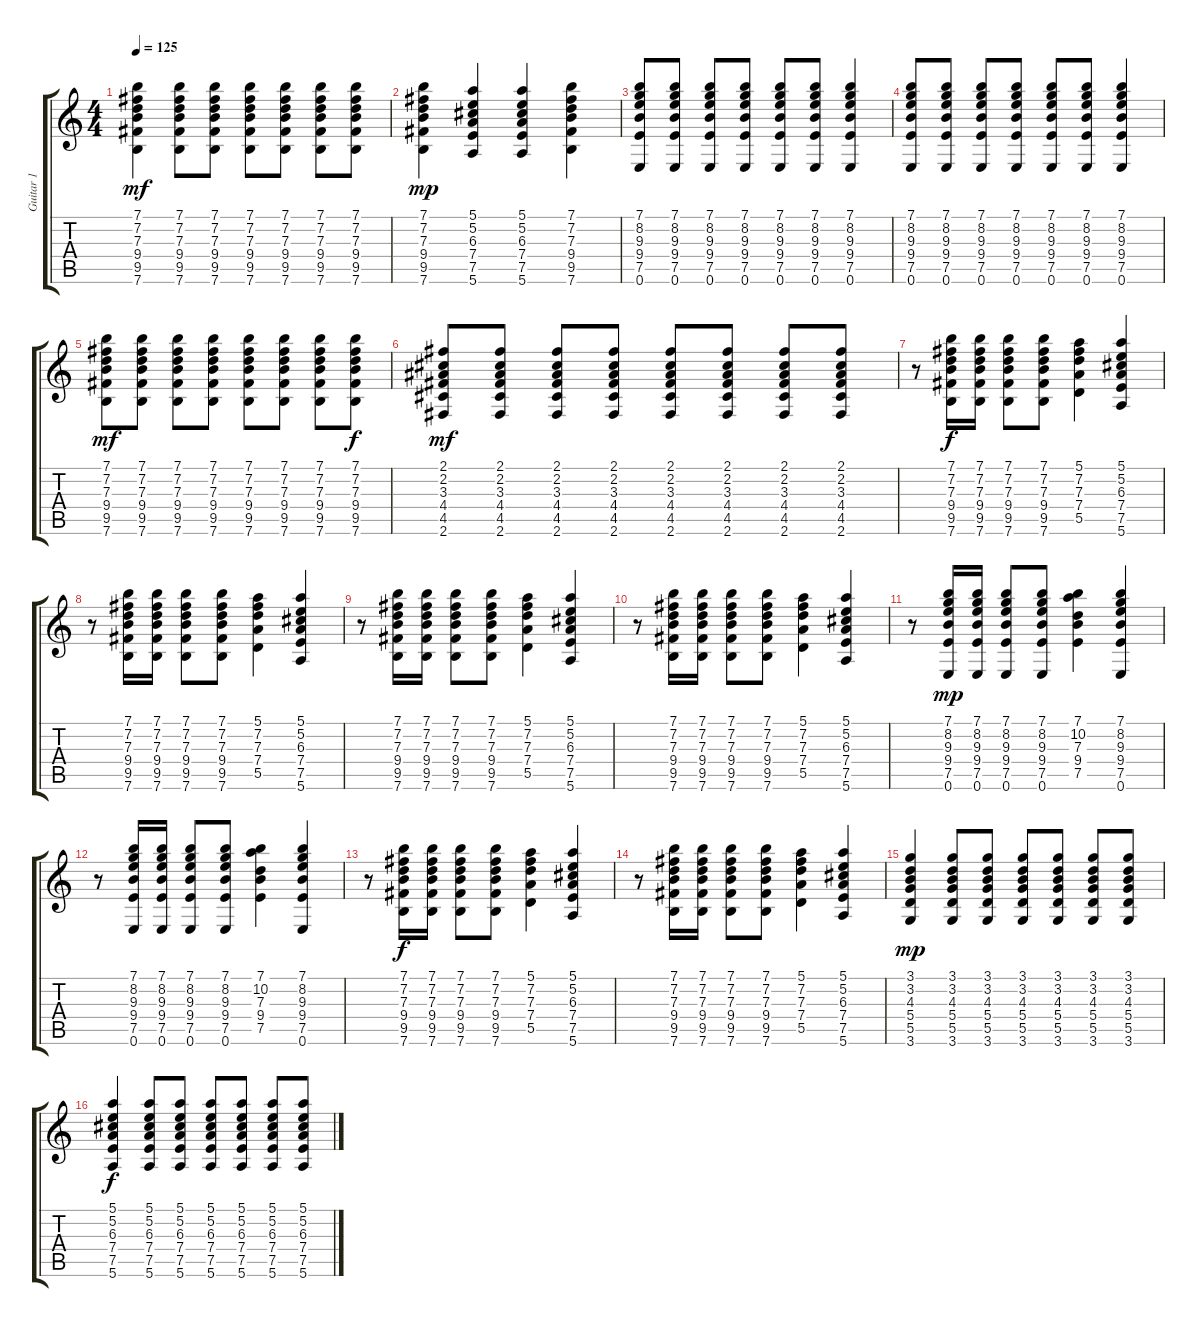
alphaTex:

\track ("Guitar 1" "Guitar 1") {instrument electricguitarclean}
\staff {score tabs}
\tuning (E4 B3 G3 D3 A2 E2) {hide}
\ts (4 4)
\tempo 125
\clef g2
\ks c
(7.1 7.2 7.3 9.4 9.5 7.6).4{dy mf} (7.1 7.2 7.3 9.4 9.5 7.6).8 (7.1 7.2 7.3 9.4 9.5 7.6).8 (7.1 7.2 7.3 9.4 9.5 7.6).8 (7.1 7.2 7.3 9.4 9.5 7.6).8 (7.1 7.2 7.3 9.4 9.5 7.6).8 (7.1 7.2 7.3 9.4 9.5 7.6).8 |
(7.1 7.2 7.3 9.4 9.5 7.6).4{dy mp} (5.1 5.2 6.3 7.4 7.5 5.6).4 (5.1 5.2 6.3 7.4 7.5 5.6).4 (7.1 7.2 7.3 9.4 9.5 7.6).4 |
(7.1 8.2 9.3 9.4 7.5 0.6).8 (7.1 8.2 9.3 9.4 7.5 0.6).8 (7.1 8.2 9.3 9.4 7.5 0.6).8 (7.1 8.2 9.3 9.4 7.5 0.6).8 (7.1 8.2 9.3 9.4 7.5 0.6).8 (7.1 8.2 9.3 9.4 7.5 0.6).8 (7.1 8.2 9.3 9.4 7.5 0.6).4 |
(7.1 8.2 9.3 9.4 7.5 0.6).8 (7.1 8.2 9.3 9.4 7.5 0.6).8 (7.1 8.2 9.3 9.4 7.5 0.6).8 (7.1 8.2 9.3 9.4 7.5 0.6).8 (7.1 8.2 9.3 9.4 7.5 0.6).8 (7.1 8.2 9.3 9.4 7.5 0.6).8 (7.1 8.2 9.3 9.4 7.5 0.6).4 |
(7.1 7.2 7.3 9.4 9.5 7.6).8{dy mf} (7.1 7.2 7.3 9.4 9.5 7.6).8 (7.1 7.2 7.3 9.4 9.5 7.6).8 (7.1 7.2 7.3 9.4 9.5 7.6).8 (7.1 7.2 7.3 9.4 9.5 7.6).8 (7.1 7.2 7.3 9.4 9.5 7.6).8 (7.1 7.2 7.3 9.4 9.5 7.6).8 (7.1 7.2 7.3 9.4 9.5 7.6).8{dy f} |
(2.1 2.2 3.3 4.4 4.5 2.6).8{dy mf} (2.1 2.2 3.3 4.4 4.5 2.6).8 (2.1 2.2 3.3 4.4 4.5 2.6).8 (2.1 2.2 3.3 4.4 4.5 2.6).8 (2.1 2.2 3.3 4.4 4.5 2.6).8 (2.1 2.2 3.3 4.4 4.5 2.6).8 (2.1 2.2 3.3 4.4 4.5 2.6).8 (2.1 2.2 3.3 4.4 4.5 2.6).8 |
r.8 (7.1 7.2 7.3 9.4 9.5 7.6).16{dy f} (7.1 7.2 7.3 9.4 9.5 7.6).16 (7.1 7.2 7.3 9.4 9.5 7.6).8 (7.1 7.2 7.3 9.4 9.5 7.6).8 (5.1 7.2 7.3 7.4 5.5).4 (5.1 5.2 6.3 7.4 7.5 5.6).4 |
r.8 (7.1 7.2 7.3 9.4 9.5 7.6).16 (7.1 7.2 7.3 9.4 9.5 7.6).16 (7.1 7.2 7.3 9.4 9.5 7.6).8 (7.1 7.2 7.3 9.4 9.5 7.6).8 (5.1 7.2 7.3 7.4 5.5).4 (5.1 5.2 6.3 7.4 7.5 5.6).4 |
r.8 (7.1 7.2 7.3 9.4 9.5 7.6).16 (7.1 7.2 7.3 9.4 9.5 7.6).16 (7.1 7.2 7.3 9.4 9.5 7.6).8 (7.1 7.2 7.3 9.4 9.5 7.6).8 (5.1 7.2 7.3 7.4 5.5).4 (5.1 5.2 6.3 7.4 7.5 5.6).4 |
r.8 (7.1 7.2 7.3 9.4 9.5 7.6).16 (7.1 7.2 7.3 9.4 9.5 7.6).16 (7.1 7.2 7.3 9.4 9.5 7.6).8 (7.1 7.2 7.3 9.4 9.5 7.6).8 (5.1 7.2 7.3 7.4 5.5).4 (5.1 5.2 6.3 7.4 7.5 5.6).4 |
r.8 (7.1 8.2 9.3 9.4 7.5 0.6).16{dy mp} (7.1 8.2 9.3 9.4 7.5 0.6).16 (7.1 8.2 9.3 9.4 7.5 0.6).8 (7.1 8.2 9.3 9.4 7.5 0.6).8 (7.1 10.2 7.3 9.4 7.5).4 (7.1 8.2 9.3 9.4 7.5 0.6).4 |
r.8 (7.1 8.2 9.3 9.4 7.5 0.6).16 (7.1 8.2 9.3 9.4 7.5 0.6).16 (7.1 8.2 9.3 9.4 7.5 0.6).8 (7.1 8.2 9.3 9.4 7.5 0.6).8 (7.1 10.2 7.3 9.4 7.5).4 (7.1 8.2 9.3 9.4 7.5 0.6).4 |
r.8 (7.1 7.2 7.3 9.4 9.5 7.6).16{dy f} (7.1 7.2 7.3 9.4 9.5 7.6).16 (7.1 7.2 7.3 9.4 9.5 7.6).8 (7.1 7.2 7.3 9.4 9.5 7.6).8 (5.1 7.2 7.3 7.4 5.5).4 (5.1 5.2 6.3 7.4 7.5 5.6).4 |
r.8 (7.1 7.2 7.3 9.4 9.5 7.6).16 (7.1 7.2 7.3 9.4 9.5 7.6).16 (7.1 7.2 7.3 9.4 9.5 7.6).8 (7.1 7.2 7.3 9.4 9.5 7.6).8 (5.1 7.2 7.3 7.4 5.5).4 (5.1 5.2 6.3 7.4 7.5 5.6).4 |
(3.1 3.2 4.3 5.4 5.5 3.6).4{dy mp} (3.1 3.2 4.3 5.4 5.5 3.6).8 (3.1 3.2 4.3 5.4 5.5 3.6).8 (3.1 3.2 4.3 5.4 5.5 3.6).8 (3.1 3.2 4.3 5.4 5.5 3.6).8 (3.1 3.2 4.3 5.4 5.5 3.6).8 (3.1 3.2 4.3 5.4 5.5 3.6).8 |
(5.1 5.2 6.3 7.4 7.5 5.6).4{dy f} (5.1 5.2 6.3 7.4 7.5 5.6).8 (5.1 5.2 6.3 7.4 7.5 5.6).8 (5.1 5.2 6.3 7.4 7.5 5.6).8 (5.1 5.2 6.3 7.4 7.5 5.6).8 (5.1 5.2 6.3 7.4 7.5 5.6).8 (5.1 5.2 6.3 7.4 7.5 5.6).8
